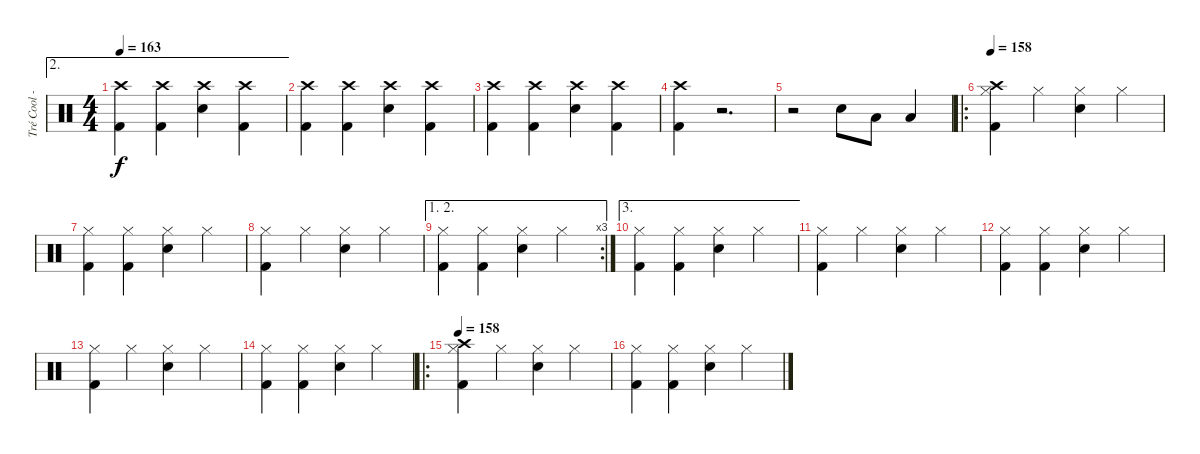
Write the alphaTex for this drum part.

\track ("Tré Cool - Drums" "Tré Cool -") {instrument percussion}
\staff {score}
\articulation defaults
\ae 2
\ts (4 4)
\tempo 163
\clef neutral
\ks c
("Crash high (hit)" "Kick (hit) 2").4{dy f} ("Crash high (hit)" "Kick (hit) 2").4 ("Crash high (hit)" "Snare (hit) 2").4 ("Crash high (hit)" "Kick (hit) 2").4 |
("Crash high (hit)" "Kick (hit) 2").4 ("Crash high (hit)" "Kick (hit) 2").4 ("Crash high (hit)" "Snare (hit) 2").4 ("Crash high (hit)" "Kick (hit) 2").4 |
("Crash high (hit)" "Kick (hit) 2").4 ("Crash high (hit)" "Kick (hit) 2").4 ("Crash high (hit)" "Snare (hit) 2").4 ("Crash high (hit)" "Kick (hit) 2").4 |
("Crash high (hit)" "Kick (hit) 2").4 r.2{d} |
r.2 "Electric Snare (hit)".8 "Low Tom (hit)".8 "Low Floor Tom (hit)".4 |
\ro
\tempo 158
("Crash high (hit)" "Kick (hit) 2" "Hi-Hat (closed)").4 "Hi-Hat (closed)".4 ("Snare (hit) 2" "Hi-Hat (closed)").4 "Hi-Hat (closed)".4 |
("Kick (hit) 2" "Hi-Hat (closed)").4 ("Kick (hit) 2" "Hi-Hat (closed)").4 ("Snare (hit) 2" "Hi-Hat (closed)").4 "Hi-Hat (closed)".4 |
("Kick (hit) 2" "Hi-Hat (closed)").4 "Hi-Hat (closed)".4 ("Snare (hit) 2" "Hi-Hat (closed)").4 "Hi-Hat (closed)".4 |
\ae (1 2)
\rc 3
("Kick (hit) 2" "Hi-Hat (closed)").4 ("Kick (hit) 2" "Hi-Hat (closed)").4 ("Snare (hit) 2" "Hi-Hat (closed)").4 "Hi-Hat (closed)".4 |
\ae 3
("Kick (hit) 2" "Hi-Hat (closed)").4 ("Kick (hit) 2" "Hi-Hat (closed)").4 ("Snare (hit) 2" "Hi-Hat (closed)").4 "Hi-Hat (closed)".4 |
("Kick (hit) 2" "Hi-Hat (closed)").4 "Hi-Hat (closed)".4 ("Snare (hit) 2" "Hi-Hat (closed)").4 "Hi-Hat (closed)".4 |
("Kick (hit) 2" "Hi-Hat (closed)").4 ("Kick (hit) 2" "Hi-Hat (closed)").4 ("Snare (hit) 2" "Hi-Hat (closed)").4 "Hi-Hat (closed)".4 |
("Kick (hit) 2" "Hi-Hat (closed)").4 "Hi-Hat (closed)".4 ("Snare (hit) 2" "Hi-Hat (closed)").4 "Hi-Hat (closed)".4 |
("Kick (hit) 2" "Hi-Hat (closed)").4 ("Kick (hit) 2" "Hi-Hat (closed)").4 ("Snare (hit) 2" "Hi-Hat (closed)").4 "Hi-Hat (closed)".4 |
\ro
\tempo 158
("Crash high (hit)" "Kick (hit) 2" "Hi-Hat (closed)").4 "Hi-Hat (closed)".4 ("Snare (hit) 2" "Hi-Hat (closed)").4 "Hi-Hat (closed)".4 |
("Kick (hit) 2" "Hi-Hat (closed)").4 ("Kick (hit) 2" "Hi-Hat (closed)").4 ("Snare (hit) 2" "Hi-Hat (closed)").4 "Hi-Hat (closed)".4
